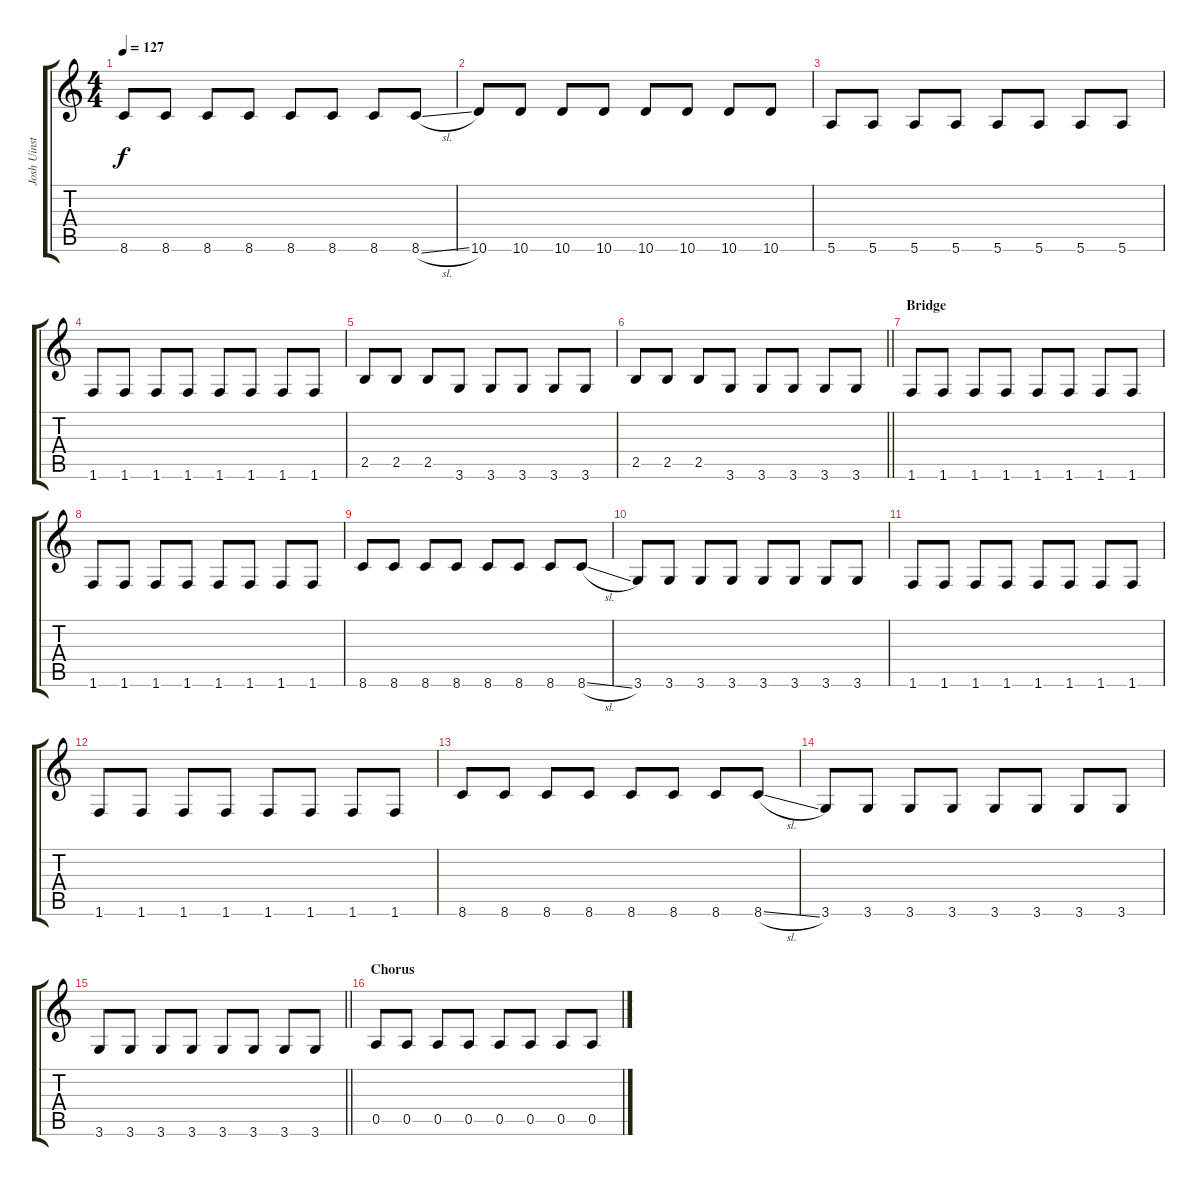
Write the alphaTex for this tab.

\track ("Josh Uinsted" "Josh Uinst") {instrument electricbassfinger}
\staff {score tabs}
\tuning (E4 B3 G3 D3 A2 E2) {hide}
\ts (4 4)
\tempo 127
\clef g2
\ks c
8.6.8{dy f} 8.6.8 8.6.8 8.6.8 8.6.8 8.6.8 8.6.8 8.6{sl}.8 |
10.6.8 10.6.8 10.6.8 10.6.8 10.6.8 10.6.8 10.6.8 10.6.8 |
5.6.8 5.6.8 5.6.8 5.6.8 5.6.8 5.6.8 5.6.8 5.6.8 |
1.6.8 1.6.8 1.6.8 1.6.8 1.6.8 1.6.8 1.6.8 1.6.8 |
2.5.8 2.5.8 2.5.8 3.6.8 3.6.8 3.6.8 3.6.8 3.6.8 |
\barLineRight lightlight
2.5.8 2.5.8 2.5.8 3.6.8 3.6.8 3.6.8 3.6.8 3.6.8 |
\section ("" "Bridge")
1.6.8 1.6.8 1.6.8 1.6.8 1.6.8 1.6.8 1.6.8 1.6.8 |
1.6.8 1.6.8 1.6.8 1.6.8 1.6.8 1.6.8 1.6.8 1.6.8 |
8.6.8 8.6.8 8.6.8 8.6.8 8.6.8 8.6.8 8.6.8 8.6{sl}.8 |
3.6.8 3.6.8 3.6.8 3.6.8 3.6.8 3.6.8 3.6.8 3.6.8 |
1.6.8 1.6.8 1.6.8 1.6.8 1.6.8 1.6.8 1.6.8 1.6.8 |
1.6.8 1.6.8 1.6.8 1.6.8 1.6.8 1.6.8 1.6.8 1.6.8 |
8.6.8 8.6.8 8.6.8 8.6.8 8.6.8 8.6.8 8.6.8 8.6{sl}.8 |
3.6.8 3.6.8 3.6.8 3.6.8 3.6.8 3.6.8 3.6.8 3.6.8 |
\barLineRight lightlight
3.6.8 3.6.8 3.6.8 3.6.8 3.6.8 3.6.8 3.6.8 3.6.8 |
\section ("" "Chorus")
0.5.8 0.5.8 0.5.8 0.5.8 0.5.8 0.5.8 0.5.8 0.5.8
